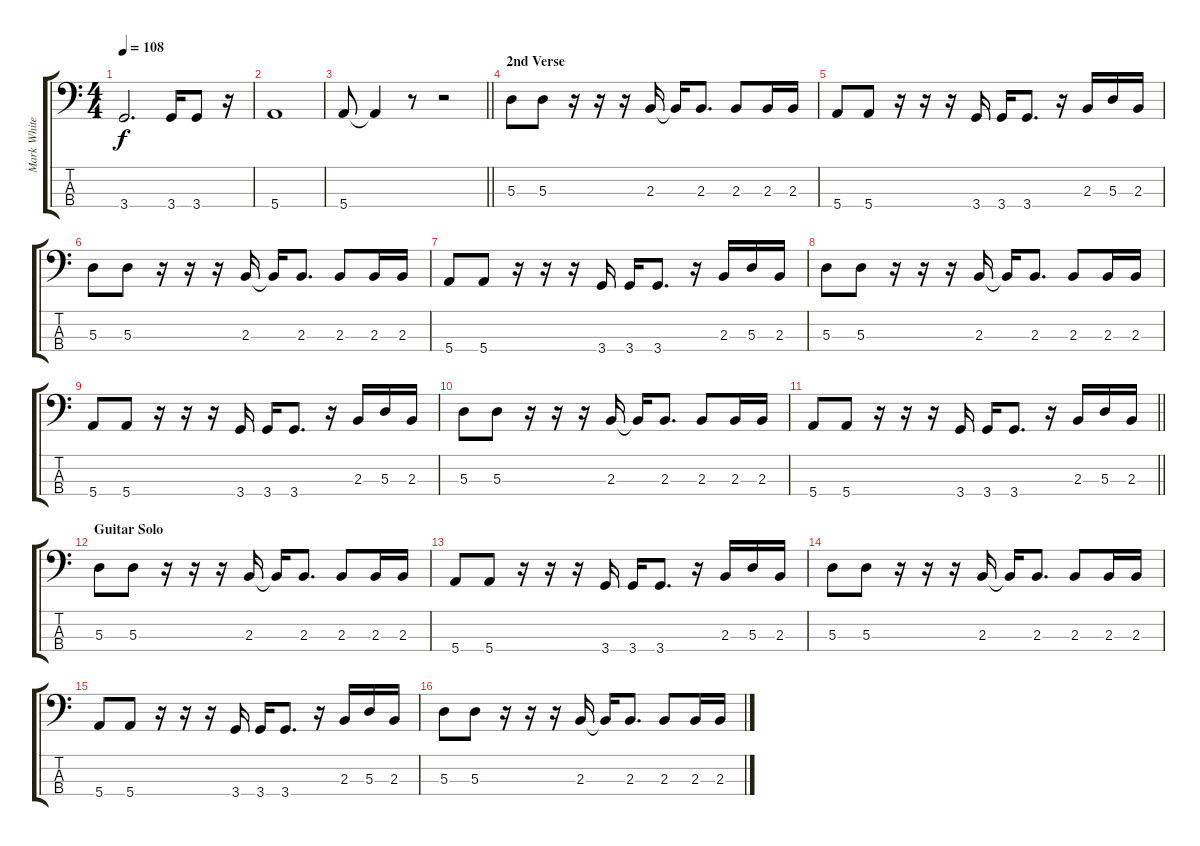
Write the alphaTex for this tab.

\track ("Mark White" "Mark White") {instrument electricbasspick}
\staff {score tabs}
\tuning (G2 D2 A1 E1) {hide}
\ts (4 4)
\tempo 108
\clef f4
\ks c
3.4.2{d dy f} 3.4.16 3.4.8 r.16 |
5.4.1 |
\barLineRight lightlight
5.4.8 5.4{t}.4 r.8 r.2 |
\section ("" "2nd Verse")
5.3.8 5.3.8 r.16 r.16 r.16 2.3.16 2.3{t}.16 2.3.8{d} 2.3.8 2.3.16 2.3.16 |
5.4.8 5.4.8 r.16 r.16 r.16 3.4.16 3.4.16 3.4.8{d} r.16 2.3.16 5.3.16 2.3.16 |
5.3.8 5.3.8 r.16 r.16 r.16 2.3.16 2.3{t}.16 2.3.8{d} 2.3.8 2.3.16 2.3.16 |
5.4.8 5.4.8 r.16 r.16 r.16 3.4.16 3.4.16 3.4.8{d} r.16 2.3.16 5.3.16 2.3.16 |
5.3.8 5.3.8 r.16 r.16 r.16 2.3.16 2.3{t}.16 2.3.8{d} 2.3.8 2.3.16 2.3.16 |
5.4.8 5.4.8 r.16 r.16 r.16 3.4.16 3.4.16 3.4.8{d} r.16 2.3.16 5.3.16 2.3.16 |
5.3.8 5.3.8 r.16 r.16 r.16 2.3.16 2.3{t}.16 2.3.8{d} 2.3.8 2.3.16 2.3.16 |
\barLineRight lightlight
5.4.8 5.4.8 r.16 r.16 r.16 3.4.16 3.4.16 3.4.8{d} r.16 2.3.16 5.3.16 2.3.16 |
\section ("" "Guitar Solo")
5.3.8 5.3.8 r.16 r.16 r.16 2.3.16 2.3{t}.16 2.3.8{d} 2.3.8 2.3.16 2.3.16 |
5.4.8 5.4.8 r.16 r.16 r.16 3.4.16 3.4.16 3.4.8{d} r.16 2.3.16 5.3.16 2.3.16 |
5.3.8 5.3.8 r.16 r.16 r.16 2.3.16 2.3{t}.16 2.3.8{d} 2.3.8 2.3.16 2.3.16 |
5.4.8 5.4.8 r.16 r.16 r.16 3.4.16 3.4.16 3.4.8{d} r.16 2.3.16 5.3.16 2.3.16 |
5.3.8 5.3.8 r.16 r.16 r.16 2.3.16 2.3{t}.16 2.3.8{d} 2.3.8 2.3.16 2.3.16
